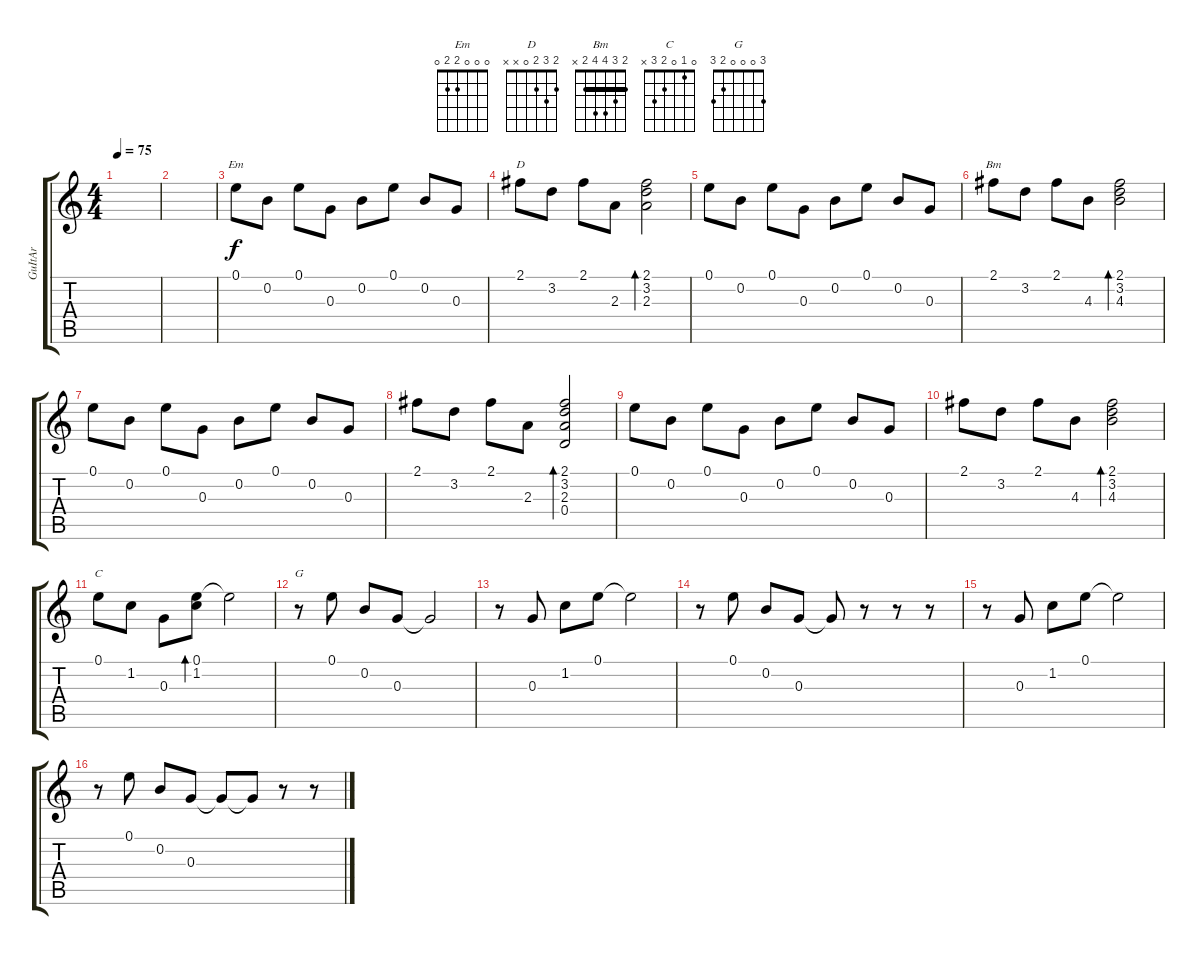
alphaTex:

\track ("GuItAr" "GuItAr") {instrument electricguitarclean}
\staff {score tabs}
\tuning (E4 B3 G3 D3 A2 E2) {hide}
\chord ("Em" 0 0 0 2 2 0)
\chord ("D" 2 3 2 0 x x)
\chord ("Bm" 2 3 4 4 2 x) {barre 2}
\chord ("C" 0 1 0 2 3 x)
\chord ("G" 3 0 0 0 2 3)
\ts (4 4)
\tempo 75
\clef g2
\ks c
|
|
0.1.8{ch "Em"} 0.2.8 0.1.8 0.3.8 0.2.8 0.1.8 0.2.8 0.3.8 |
2.1.8{ch "D"} 3.2.8 2.1.8 2.3.8 (2.1 3.2 2.3).2{bd 240} |
0.1.8 0.2.8 0.1.8 0.3.8 0.2.8 0.1.8 0.2.8 0.3.8 |
2.1.8{ch "Bm"} 3.2.8 2.1.8 4.3.8 (2.1 3.2 4.3).2{bd 240} |
0.1.8 0.2.8 0.1.8 0.3.8 0.2.8 0.1.8 0.2.8 0.3.8 |
2.1.8 3.2.8 2.1.8 2.3.8 (2.1 3.2 2.3 0.4).2{bd 240} |
0.1.8 0.2.8 0.1.8 0.3.8 0.2.8 0.1.8 0.2.8 0.3.8 |
2.1.8 3.2.8 2.1.8 4.3.8 (2.1 3.2 4.3).2{bd 240} |
0.1.8{ch "C"} 1.2.8 0.3.8 (0.1 1.2).8{bd 480} 0.1{t}.2 |
r.8{ch "G"} 0.1.8 0.2.8 0.3.8 0.3{t}.2 |
r.8 0.3.8 1.2.8 0.1.8 0.1{t}.2 |
r.8 0.1.8 0.2.8 0.3.8 0.3{t}.8 r.8 r.8 r.8 |
r.8 0.3.8 1.2.8 0.1.8 0.1{t}.2 |
r.8 0.1.8 0.2.8 0.3.8 0.3{t}.8 0.3{t}.8 r.8 r.8
